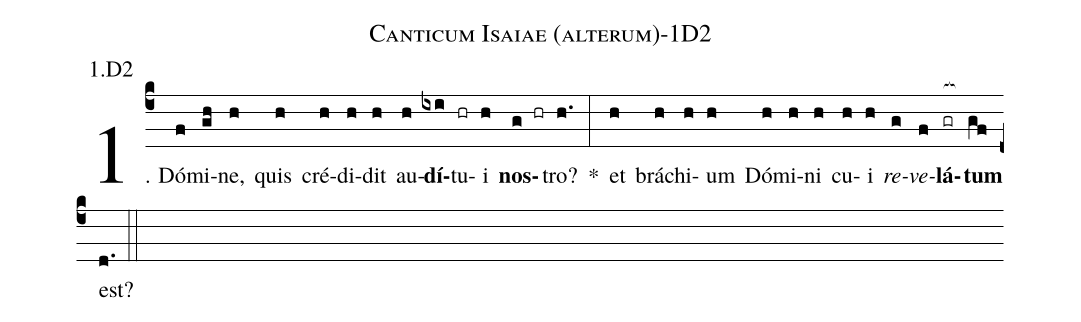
name: Canticum Isaiae (alterum)-1D2;
annotation: 1.D2;
%%
(c4)1. Dó(f)mi(gh)ne,(h) quis(h) cré(h)di(h)dit(h) au(h)<b>dí</b>(ixi)tu(hr)i(h) <b>nos</b>(g hr)tro?(h.) *(:) et(h) brá(h)chi(h)um(h) Dó(h)mi(h)ni(h) cu(h)i(h) <i>re</i>(g)<i>ve</i>(f)<b>lá</b>(gr[ocb:1{])<b>tum</b>(gf[ocb:0}]) est?(d.) (::)
